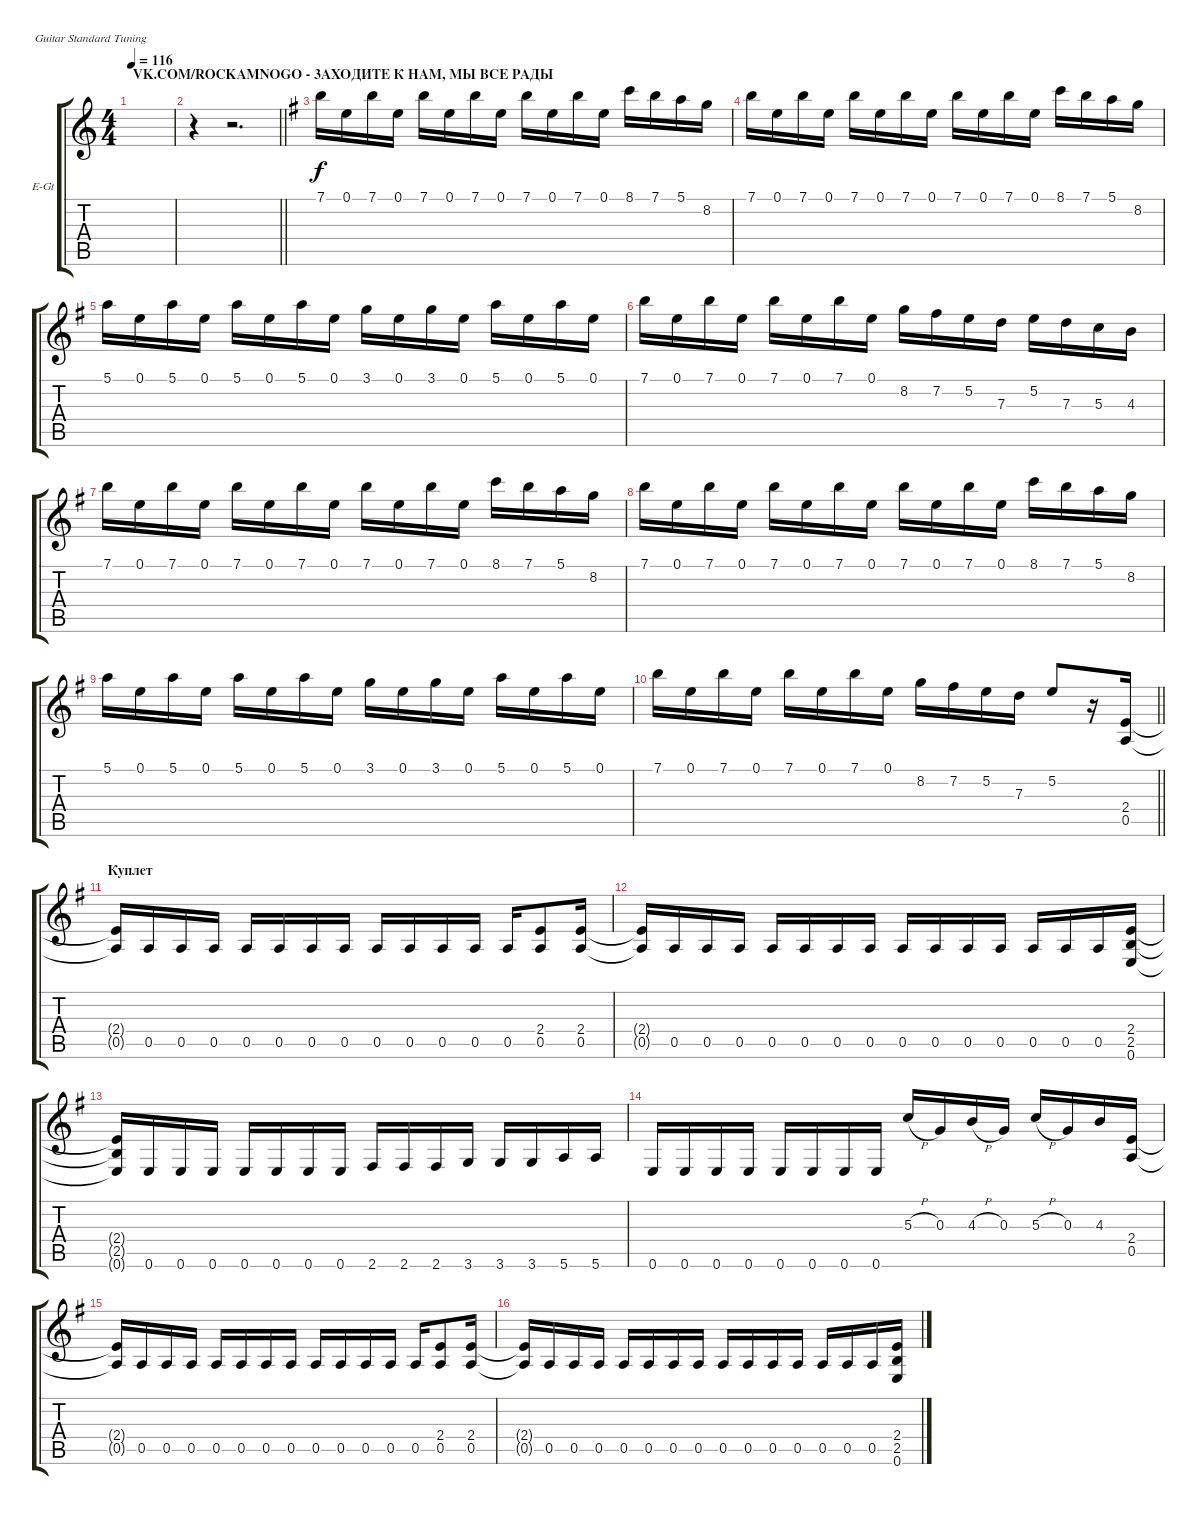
\bracketExtendMode groupsimilarinstruments
\firstSystemTrackNameOrientation horizontal
\otherSystemsTrackNameOrientation horizontal
\track ("Сергей Маврин" "E-Gt") {instrument distortionguitar}
\staff {score tabs}
\tuning (E4 B3 G3 D3 A2 E2)
\ts (4 4)
\section ("" "VK.COM/ROCKAMNOGO - 3АХОДИТЕ К НАМ, МЫ ВСЕ РАДЫ")
\tempo 116
\clef g2
\ks c
|
\beaming (8 2 2 2 2)
\scale
0.411348
\barLineRight lightlight
r.4 r.2{d} |
\scale
0.37234
\ks eminor
7.1.16 0.1.16 7.1.16 0.1.16 7.1.16 0.1.16 7.1.16 0.1.16 7.1.16 0.1.16 7.1.16 0.1.16 8.1.16 7.1.16 5.1.16 8.2.16 |
\scale
0.216312 7.1.16 0.1.16 7.1.16 0.1.16 7.1.16 0.1.16 7.1.16 0.1.16 7.1.16 0.1.16 7.1.16 0.1.16 8.1.16 7.1.16 5.1.16 8.2.16 |
\scale
0.333333 5.1.16 0.1.16 5.1.16 0.1.16 5.1.16 0.1.16 5.1.16 0.1.16 3.1.16 0.1.16 3.1.16 0.1.16 5.1.16 0.1.16 5.1.16 0.1.16 |
\scale
0.333333 7.1.16 0.1.16 7.1.16 0.1.16 7.1.16 0.1.16 7.1.16 0.1.16 8.2.16 7.2.16 5.2.16 7.3.16 5.2.16 7.3.16 5.3.16 4.3.16 |
\scale
0.333333 7.1.16 0.1.16 7.1.16 0.1.16 7.1.16 0.1.16 7.1.16 0.1.16 7.1.16 0.1.16 7.1.16 0.1.16 8.1.16 7.1.16 5.1.16 8.2.16 |
\scale
0.333333 7.1.16 0.1.16 7.1.16 0.1.16 7.1.16 0.1.16 7.1.16 0.1.16 7.1.16 0.1.16 7.1.16 0.1.16 8.1.16 7.1.16 5.1.16 8.2.16 |
\scale
0.333333 5.1.16 0.1.16 5.1.16 0.1.16 5.1.16 0.1.16 5.1.16 0.1.16 3.1.16 0.1.16 3.1.16 0.1.16 5.1.16 0.1.16 5.1.16 0.1.16 |
\scale
0.333333
\barLineRight lightlight
7.1.16 0.1.16 7.1.16 0.1.16 7.1.16 0.1.16 7.1.16 0.1.16 8.2.16 7.2.16 5.2.16 7.3.16 5.2.8 r.16 (2.4 0.5).16 |
\section ("" "Куплет")
\scale
0.333333 (2.4{t} 0.5{t}).16 0.5.16 0.5.16 0.5.16 0.5.16 0.5.16 0.5.16 0.5.16 0.5.16 0.5.16 0.5.16 0.5.16 0.5.16 (2.4 0.5).8 (2.4 0.5).16 |
\scale
0.333333 (2.4{t} 0.5{t}).16 0.5.16 0.5.16 0.5.16 0.5.16 0.5.16 0.5.16 0.5.16 0.5.16 0.5.16 0.5.16 0.5.16 0.5.16 0.5.16 0.5.16 (2.4 2.5 0.6).16 |
\scale
0.333333 (2.4{t} 2.5{t} 0.6{t}).16 0.6.16 0.6.16 0.6.16 0.6.16 0.6.16 0.6.16 0.6.16 2.6.16 2.6.16 2.6.16 3.6.16 3.6.16 3.6.16 5.6.16 5.6.16 |
\scale
0.333333 0.6.16 0.6.16 0.6.16 0.6.16 0.6.16 0.6.16 0.6.16 0.6.16 5.3{h}.16 0.3.16 4.3{h}.16 0.3.16 5.3{h}.16 0.3.16 4.3.16 (2.4 0.5).16 |
\scale
0.333333 (2.4{t} 0.5{t}).16 0.5.16 0.5.16 0.5.16 0.5.16 0.5.16 0.5.16 0.5.16 0.5.16 0.5.16 0.5.16 0.5.16 0.5.16 (2.4 0.5).8 (2.4 0.5).16 |
\scale
0.333333 (2.4{t} 0.5{t}).16 0.5.16 0.5.16 0.5.16 0.5.16 0.5.16 0.5.16 0.5.16 0.5.16 0.5.16 0.5.16 0.5.16 0.5.16 0.5.16 0.5.16 (2.4 2.5 0.6).16
